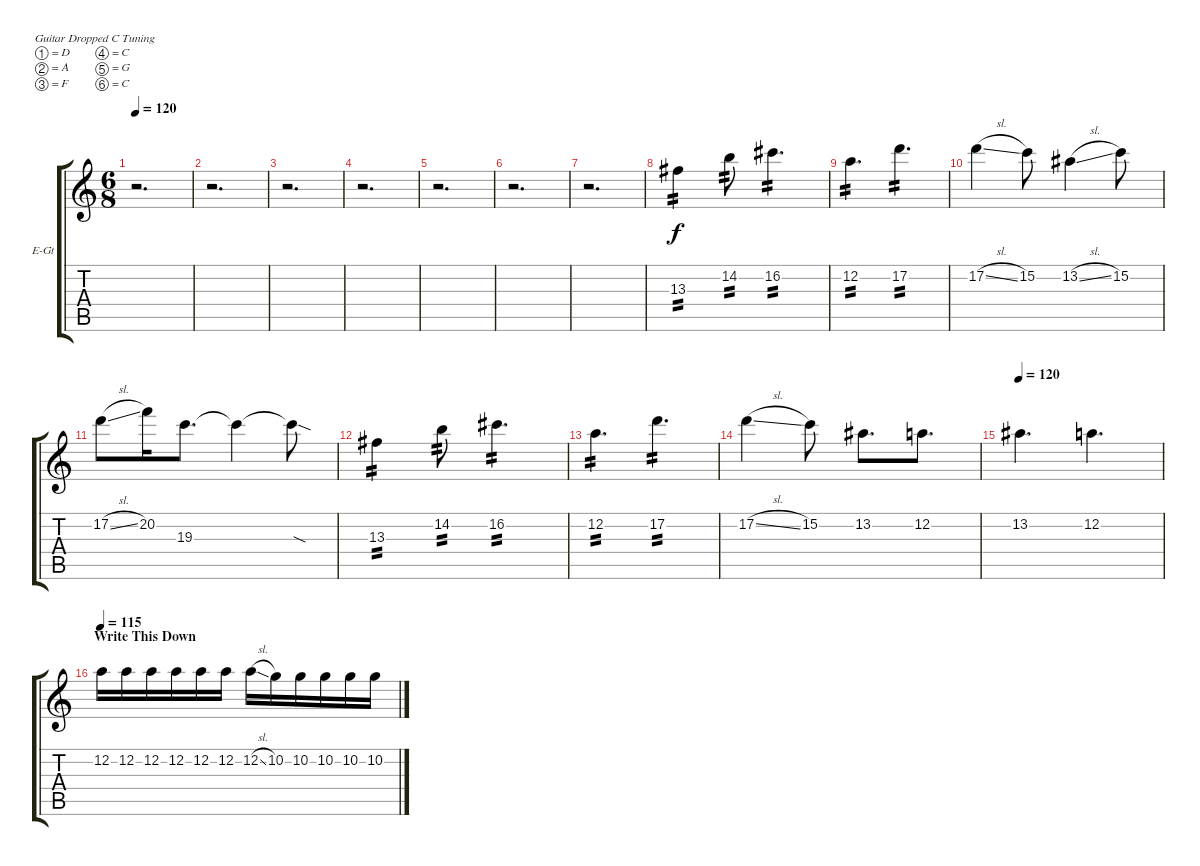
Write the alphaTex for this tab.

\bracketExtendMode groupsimilarinstruments
\firstSystemTrackNameOrientation horizontal
\otherSystemsTrackNameOrientation horizontal
\track ("Lead Overdub" "E-Gt") {instrument distortionguitar}
\staff {score tabs}
\tuning (D4 A3 F3 C3 G2 C2)
\ts (6 8)
\tempo 120
\clef g2
\ks c
r.2{d dy f} |
r.2{d} |
r.2{d} |
r.2{d} |
r.2{d} |
r.2{d} |
r.2{d} |
13.3.4{tp 2} 14.2.8{tp 2} 16.2.4{d tp 2} |
12.2.4{d tp 2} 17.2.4{d tp 2} |
17.2{sl}.4 15.2.8 13.2{sl}.4 15.2.8 |
17.2{sl}.8 20.2.16 19.3.8{d} 19.3{t}.4 19.3{sod t}.8 |
13.3.4{tp 2} 14.2.8{tp 2} 16.2.4{d tp 2} |
12.2.4{d tp 2} 17.2.4{d tp 2} |
17.2{sl}.4 15.2.8 13.2.8{d} 12.2.8{d} |
\tempo 120
13.2.4{d} 12.2.4{d} |
\section ("" "Write This Down")
\tempo 115
12.2.16 12.2.16 12.2.16 12.2.16 12.2.16 12.2.16 12.2{sl}.16 10.2.16 10.2.16 10.2.16 10.2.16 10.2.16
